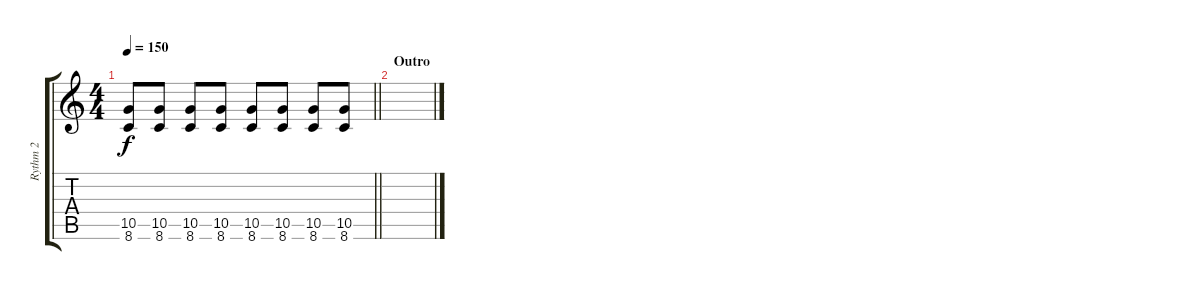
\track ("Rythm 2" "Rythm 2") {instrument overdrivenguitar}
\staff {score tabs}
\tuning (E4 B3 G3 D3 A2 E2) {hide}
\ts (4 4)
\tempo 150
\clef g2
\barLineRight lightlight
\ks c
(10.5 8.6).8{dy f} (10.5 8.6).8 (10.5 8.6).8 (10.5 8.6).8 (10.5 8.6).8 (10.5 8.6).8 (10.5 8.6).8 (10.5 8.6).8 |
\section ("" "Outro")
